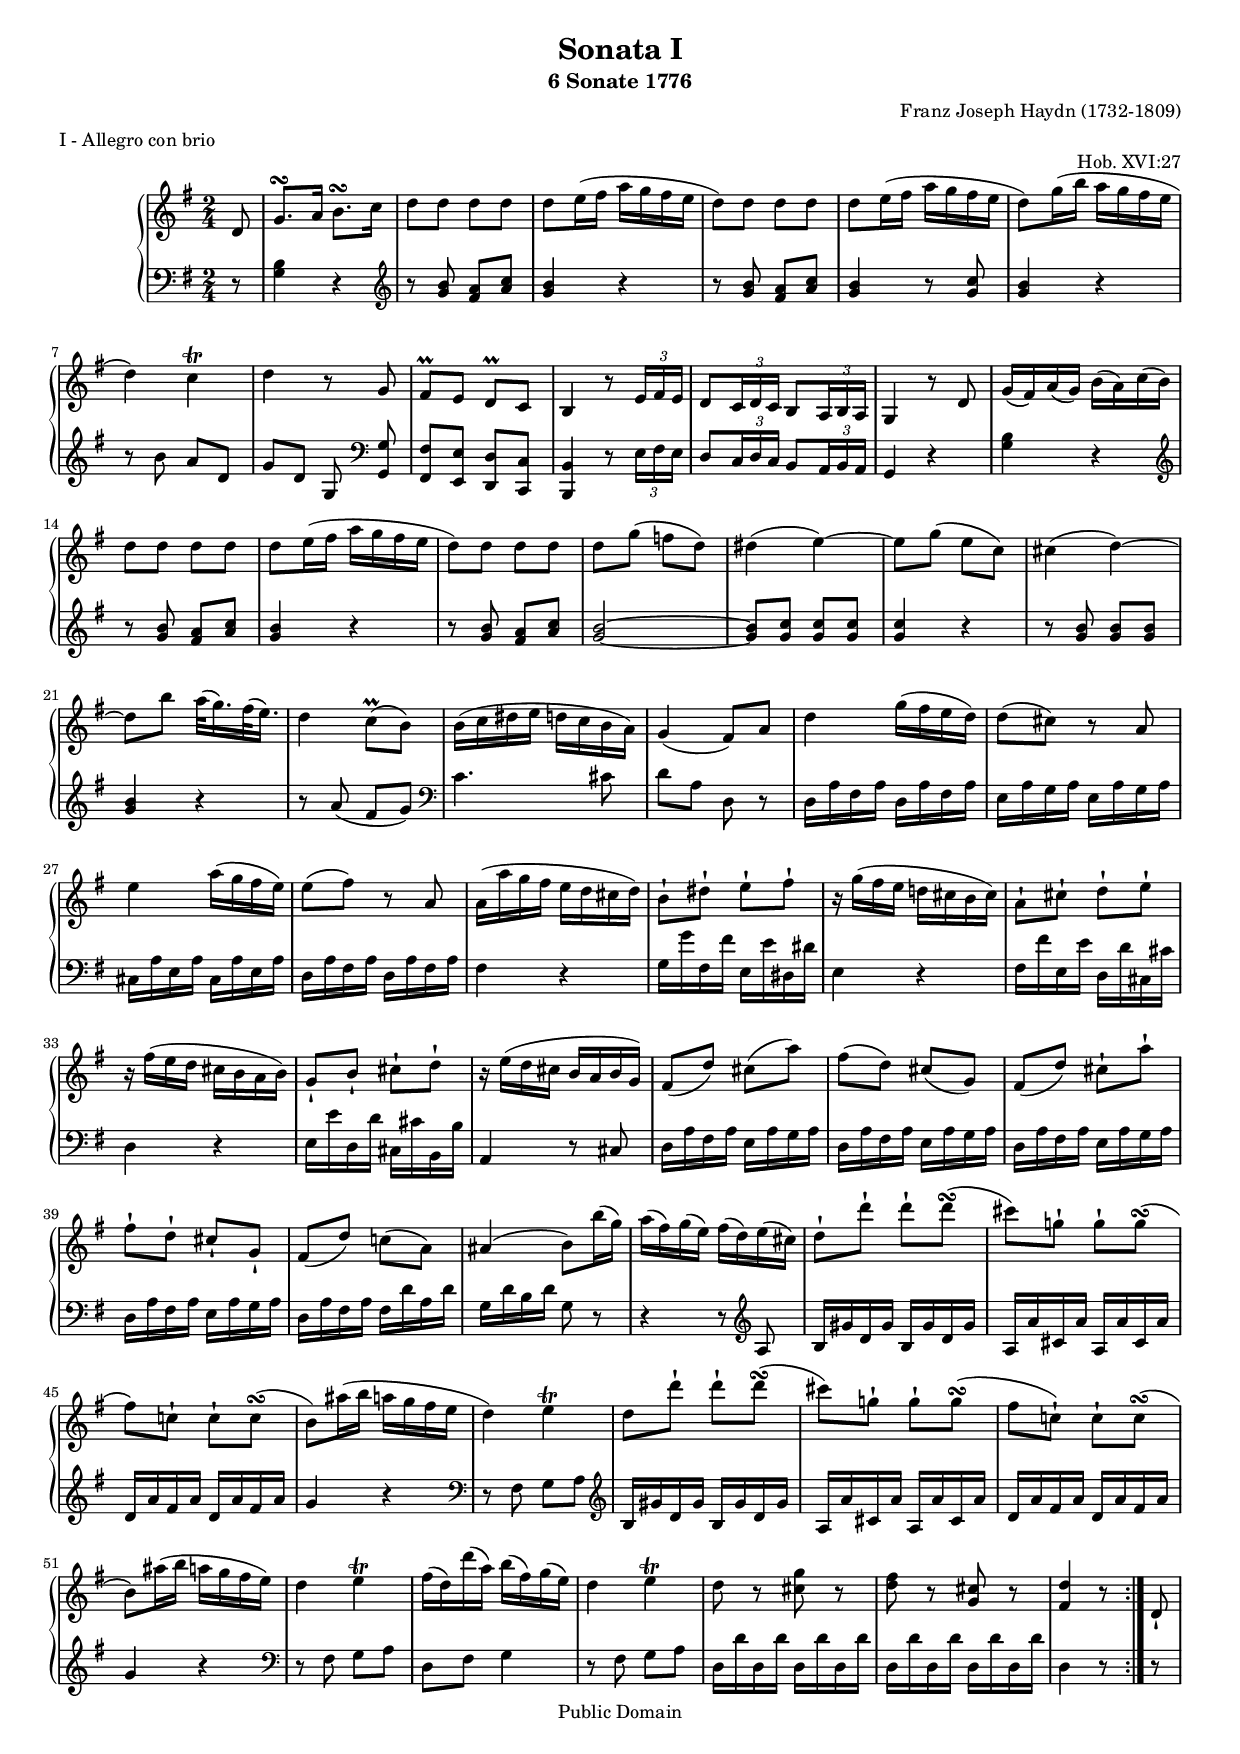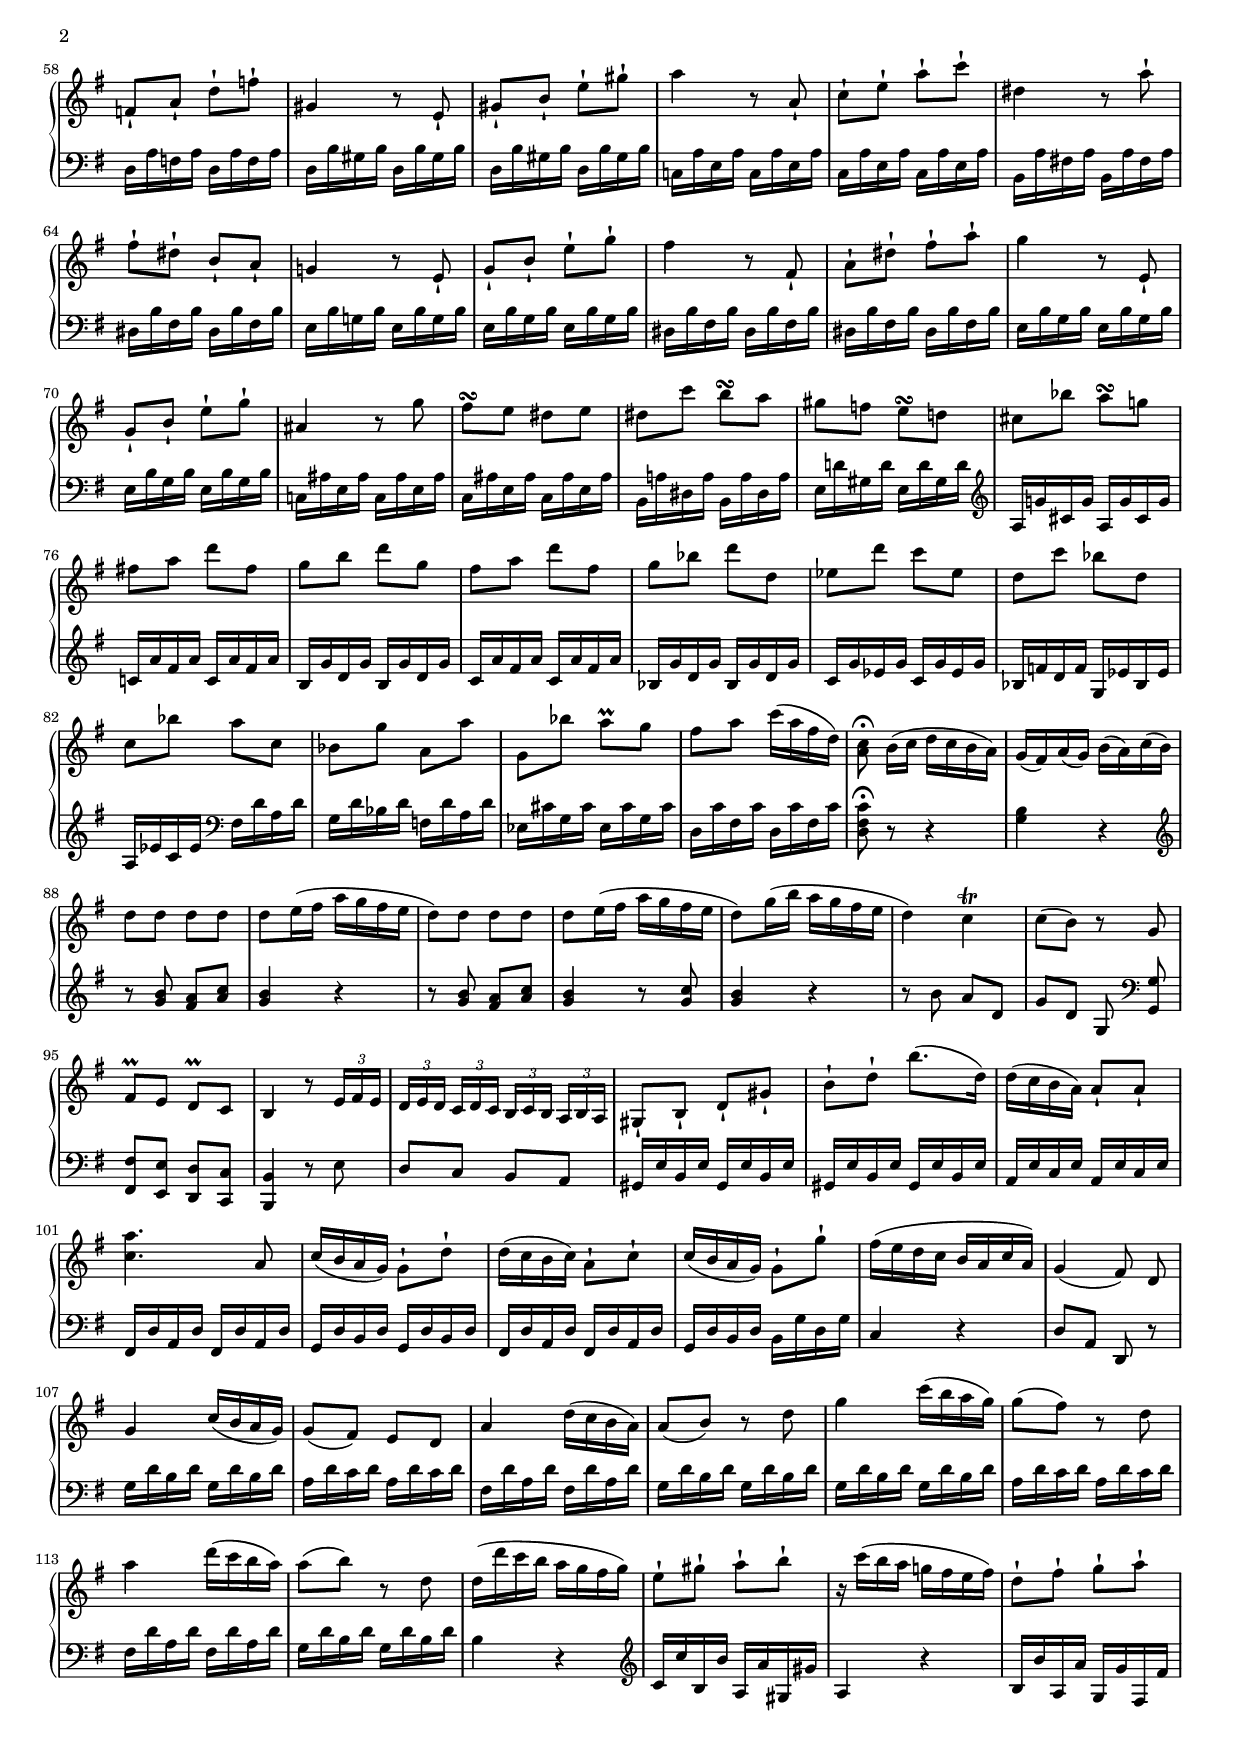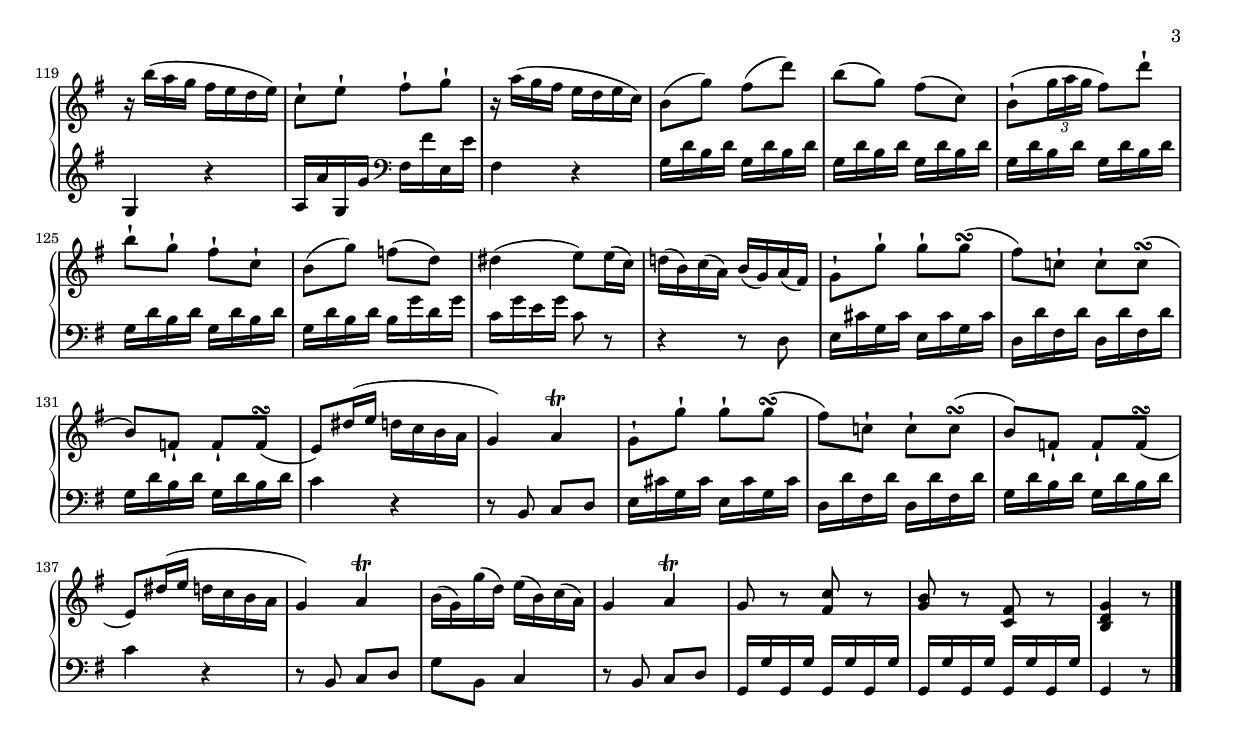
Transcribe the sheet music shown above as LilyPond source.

\version "2.16.0"

\include "nederlands.ly"
#(set-global-staff-size 16)
\header {
  title             = "Sonata I"
  subtitle          = "6 Sonate 1776"
  composer          = "Franz Joseph Haydn (1732-1809)"
  opus              = "Hob. XVI:27"
  meter             = "I - Allegro con brio"
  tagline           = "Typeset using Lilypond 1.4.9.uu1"
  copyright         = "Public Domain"
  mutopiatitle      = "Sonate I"
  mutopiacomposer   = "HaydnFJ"
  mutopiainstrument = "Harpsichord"
  date              = "18th century"
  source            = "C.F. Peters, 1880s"
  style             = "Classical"
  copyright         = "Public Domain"
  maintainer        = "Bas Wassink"
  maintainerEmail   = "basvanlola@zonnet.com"

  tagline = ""
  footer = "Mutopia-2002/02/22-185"
}

Global =  {\key g\major \time 2/4 \partial 8}
Treble = \clef treble
Bass = \clef bass

MD =  \relative c' {
  \repeat volta 2 {
  d8

   g8.\turn  a16 b8.\turn c16
  d8 d d d
  d e16 ( fis a g fis e
   d8) d d d

  d e16 ( fis a g fis e
   d8) g16 ( b a g fis e
   d4) c\trill
  d r8 g,

  fis8\prall e d\prall c
  b4 r8 \times 2/3 {e16 fis e}
  d8 \times 2/3 {c16 d c} b8 \times 2/3 {a16 b a}
  g4 r8 d'

  g16 ( fis) a ( g) b ( a) c ( b)
  d8 d d d
  d e16 ( fis a g fis e
   d8) d d d

  d g ( f  d)
  dis4 ( e) ~
  e8 g ( e  c)
  cis4 ( d) ~

  d8 b' a32 ( g16.) fis32 ( e16.)
  d4 c8\prall ( b)
  b16 ( c dis e d c b  a)
  g4 ( fis8) a

  d4 g16 ( fis e  d)
  d8 ( cis) r a
  e'4 a16 ( g fis  e)
  e8 ( fis) r a,

  a16 ( a' g fis e d cis  d)
  b8-| dis-| e-| fis-|
  r16 g ( fis e d! cis b  cis)
  a8-| cis-| d-| e-|

  r16 fis ( e d cis b a  b)
  g8-| b-| cis-| d-|
  r16 e ( d cis b a b  g)
  fis8 ( d') cis ( a')

  fis ( d) cis ( g)
  fis ( d') cis-| a'-|
  fis-| d-| cis-| g-|
  fis ( d') c! ( a)

  ais4 ( b8) b'16 ( g)
  a ( fis) g ( e) fis ( d) e ( cis)
   d8-| d'-| d-| d\turn (
  cis) g!-| g-| g\turn (

    fis) c!-| c-| c\turn (
  b) ais'16 ( b a g fis e
   d4) e\trill
   d8 d'-| d-| d\turn (

  cis) g!-| g-| g\turn (
   fis  c!)-| c-| c\turn (
  b) ais'16 ( b a g fis e )
  d4 e\trill

  fis16 ( d) d' ( a) b ( fis) g ( e)
  d4 e\trill
  d8 r <cis g'> r
  <d fis> r <g, cis> r

  <fis d'>4 r8
  }

  d8-|

  f-| a-| d-| f-|
  gis,4 r8 e-|
  gis-| b-| e-| gis-|
  a4 r8 a,-|

  c-| e-| a-| c-|
  dis,4 r8 a'-|
  fis-| dis-| b-| a-|
  g!4 r8 e-|

  g-| b-| e-| g-|
  fis4 r8 fis,-|
  a-| dis-| fis-| a-|
  g4 r8 e,-|

  g-| b-| e-| g-|
  ais,4 r8 g'
  fis\turn e dis e
  dis c' b\turn a

  gis f e\turn d!
  cis bes' a\turn g!
  fis! a d fis,
  g b d g,

  fis a d fis,
  g bes d d,
  es d' c es,
  d c' bes d,

  c bes' a c,
  bes g' a, a'
  g, bes' a\prall g
  fis a c16 ( a fis  d)

  <a c\fermata>8\noBeam b16 ( c d c b  a)
  g ( fis) a ( g) b ( a) c ( b)
  d8 d d d
  d8 e16 ( fis a g fis e

   d8) d d d
  d8 e16 ( fis a g fis e
   d8) g16 ( b a g fis e
   d4) c\trill

  c8 ( b) r g
  fis\prall e d\prall c
  b4 r8 \times 2/3 {e16 fis e}
  \times 2/3 { d[ e d]} \times 2/3 { c[ d c]} \times 2/3 { b[ c b]} \times 2/3 { a[ b a]}

  gis8-| b-| d-| gis-|
  b-| d-| b'8. ( d,16)
  d ( c b  a) a8-| a-|
  <c a'>4. a8

  c16 ( b a  g) g8-| d'-|
  d16 ( c b  c) a8-| c-|
  c16 ( b a  g) g8-| g'-|
  fis16 ( e d c b a c  a)

  g4 ( fis8)\noBeam d
  g4 c16 ( b a  g)
  g8 ( fis) e d
  a'4 d16 ( c b  a)

  a8 ( b) r d
  g4 c16 ( b a  g)
  g8 ( fis) r d
  a'4 d16 ( c b  a)

  a8 ( b) r d,
  d16 ( d' c b a g fis  g)
  e8-| gis-| a-| b-|
  r16 c16 ( b a g! fis e  fis)

  d8-| fis-| g-| a-|
  r16 b ( a g fis e d  e)
  c8-| e-| fis-| g-|
  r16 a ( g fis e d e  c)

  b8 ( g') fis ( d')
  b ( g) fis ( c)
  b-| ( \times 2/3 {g'16 a g}  fis8) d'-|
  b-| g-| fis-| c-|

  b ( g') f ( d)
  dis4 ( e8) e16 ( c)
  d! ( b) c ( a) b ( g) a ( fis)
  g8-| g'-| g-|  g\turn (

    fis) c!-| c-| c\turn (
   b) f-| f-| f\turn (
  e) dis'16 (e d c b a
   g4) a\trill

  g8-| g'-| g-|  g\turn (
    fis) c!-| c-| c\turn (
  b) f-| f-| f\turn (
  e) dis'16 ( e d c b a

   g4) a\trill
  b16 ( g) g' ( d) e ( b) c ( a)
  g4 a\trill
  g8 r <fis c'> r

  <g b> r <c, fis> r
  <b d g>4 r8
  \bar "|."
  }

MS =  \relative c' {
  r8

  <g b>4 r4
  \Treble r8 <g' b> <fis a> <a c>
  <g b>4 r
  r8 <g b> <fis a> <a c>

  <g b>4 r8 <g c>
  <g b>4 r
  r8 b a d,
  g d g,\noBeam \Bass <g, g'>

  <fis fis'> <e e'> <d d'> <c c'>
  <b b'>4 r8 \times 2/3 {e'16 fis e}
  d8 \times 2/3 {c16 d c} b8 \times 2/3 {a16 b a}
  g4 r

  <g' b> r
  \Treble r8 <g' b> <fis a> <a c>
  <g b>4 r
  r8 <g b> <fis a> <a c>

  <g b>2 ~
  <g b>8 <g c> <g c> <g c>
  <g c>4 r
  r8 <g b> <g b> <g b>

  <g b>4 r
  r8 a ( fis  g)
  \Bass c,4. cis8
  d a d, r

  d16 a' fis a d, a' fis a
  e a g a e a g a
  cis, a' e a cis, a' e a
  d, a' fis a d, a' fis a

  fis4 r
  g16 g' fis, fis' e, e' dis, dis'
  e,4 r
  fis16 fis' e, e' d, d' cis, cis'

  d,4 r
  e16 e' d, d' cis, cis' b, b'
  a,4 r8 cis
  d16 a' fis a e a g a

  d, a' fis a e a g a
  d, a' fis a e a g a
  d, a' fis a e a g a
  d, a' fis a fis d' a d

  g, d' b d g,8 r
  r4 r8 \Treble a
  b16 gis' d gis b, gis' d gis
  a, a' cis, a' a, a' cis, a'

  d, a' fis a d, a' fis a
  g4 r
  \Bass r8 fis, g a
  \Treble b16 gis' d gis b, gis' d gis

  a, a' cis, a' a, a' cis, a'
  d, a' fis a d, a' fis a
  g4 r
  \Bass r8 fis, g a

  d, fis g4
  r8 fis g a
  d,16 d' d, d' d, d' d, d'
  d, d' d, d' d, d' d, d'

  d,4 r8

  r8

  d16 a' f a d, a' f a
  d, b' gis b d, b' gis b
  d, b' gis b d, b' gis b
  c,! a' e a c, a' e a

  c, a' e a c, a' e a
  b, a' fis! a b, a' fis a
  dis, b' fis b dis, b' fis b
  e, b' g! b e, b' g b

  e, b' g b e, b' g b
  dis, b' fis b dis, b' fis b
  dis, b' fis b dis, b' fis b
  e, b' g b e, b' g b

  e, b' g b e, b' g b
  c,! ais' e ais c, ais' e ais
  c, ais' e ais c, ais' e ais
  b, a'! dis, a' b, a' dis, a'

  e d'! gis, d' e, d' gis, d'
  \Treble a g'! cis, g' a, g' cis, g'
  c,! a' fis a c, a' fis a
  b, g' d g b, g' d g

  c, a' fis a c, a' fis a
  bes, g' d g bes, g' d g
  c, g' es g c, g' es g
  bes, f'! d f g, es' bes es

  a, es' c es \Bass fis, d' a d
  g, d' bes d f, d' a d
  es, cis' g cis es, cis' g cis
  d, c' fis, c' d, c' fis, c'

  <d,\fermata fis c'>8 r r4
  <g b>4 r
  \Treble r8 <g' b> <fis a> <a c>
  <g b>4 r

  r8 <g b> <fis a> <a c>
  <g b>4 r8 <g c>
  <g b>4 r
  r8 b a d,

  g d g,\noBeam \Bass <g, g'>
  <fis fis'> <e e'> <d d'> <c c'>
  <b b'>4 r8 e'
  d c b a

  gis16 e' b e gis, e' b e
  gis, e' b e gis, e' b e
  a, e' c e a, e' c e
  fis, d' a d fis, d' a d

  g, d' b d g, d' b d
  fis, d' a d fis, d' a d
  g, d' b d b g' d g
  c,4 r

  d8 a d, r
  g'16 d' b d g, d' b d
  a d c d a d c d
  fis, d' a d fis, d' a d

  g, d' b d g, d' b d
  g, d' b d g, d' b d
  a d c d a d c d
  fis, d' a d fis, d' a d

  g, d' b d g, d' b d
  b4 r
  \Treble c16 c' b, b' a, a' gis, gis'
  a,4 r

  b16 b' a, a' g, g' fis, fis'
  g,4 r
  a16 a' g, g' \Bass fis, fis' e, e'
  fis,4 r

  g16 d' b d g, d' b d
  g, d' b d g, d' b d
  g, d' b d g, d' b d
  g, d' b d g, d' b d

  g, d' b d b g' d g
  c, g' e g c,8 r
  r4 r8 d,
  e16 cis' g cis e, cis' g cis

  d, d' fis, d' d, d' fis, d'
  g, d' b d g, d' b d
  c4 r
  r8 b, c d

  e16 cis' g cis e, cis' g cis
  d, d' fis, d' d, d' fis, d'
  g, d' b d g, d' b d
  c4 r

  r8 b, c d
  g b, c4
  r8 b c d
  g,16 g' g, g' g, g' g, g'

  g, g' g, g' g, g' g, g'
  g,4 r8
  }

\score { {
\context PianoStaff <<
  \set PianoStaff.midiInstrument = "harpsichord"
  \context Staff = "up" <<\Global \Treble \context Voice=One \MD >>
  \context Staff = "down" <<\Global \Bass \context Voice=Two \MS >>
>>
}
\layout {
  \context {
    \Staff
    \override TupletBracket #'stencil = ##f
  }
}

  \midi {
    \tempo 4 = 120
    }


}

